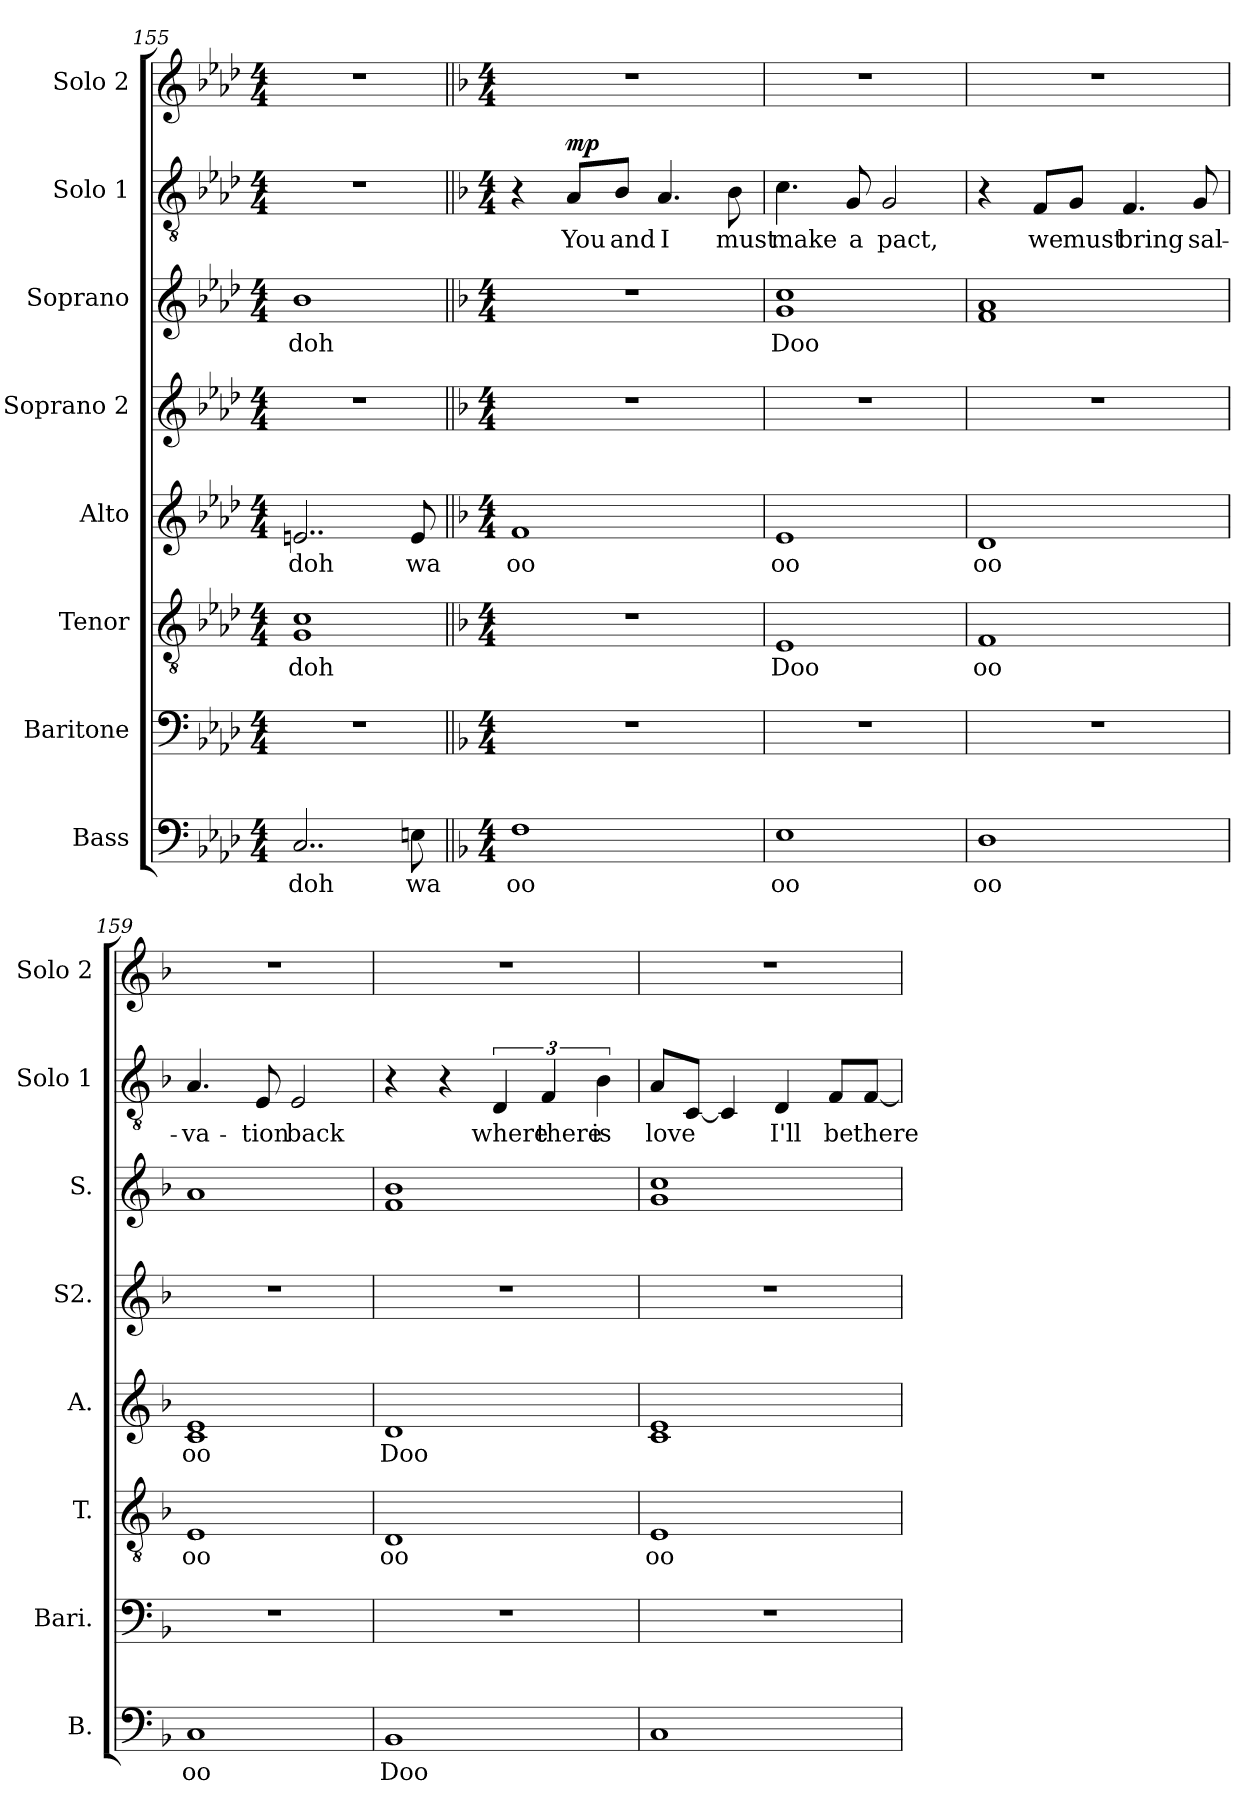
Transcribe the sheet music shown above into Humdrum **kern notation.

**kern	**text	**dynam	**kern	**kern	**text	**dynam	**kern	**text	**dynam	**kern	**kern	**text	**dynam	**kern	**text	**dynam	**kern
*part8	*part8	*part8	*part7	*part6	*part6	*part6	*part5	*part5	*part5	*part4	*part3	*part3	*part3	*part2	*part2	*part2	*part1
*staff8	*staff8	*staff8	*staff7	*staff6	*staff6	*staff6	*staff5	*staff5	*staff5	*staff4	*staff3	*staff3	*staff3	*staff2	*staff2	*staff2	*staff1
*I"Bass	*	*	*I"Baritone	*I"Tenor	*	*	*I"Alto	*	*	*I"Soprano 2	*I"Soprano	*	*	*I"Solo 1	*	*	*I"Solo 2
*I'B.	*	*	*I'Bari.	*I'T.	*	*	*I'A.	*	*	*I'S2.	*I'S.	*	*	*I'Solo 1	*	*	*I'Solo 2
*clefF4	*	*	*clefF4	*clefGv2	*	*	*clefG2	*	*	*clefG2	*clefG2	*	*	*clefGv2	*	*	*clefG2
*k[b-e-a-d-]	*	*	*k[b-e-a-d-]	*k[b-e-a-d-]	*	*	*k[b-e-a-d-]	*	*	*k[b-e-a-d-]	*k[b-e-a-d-]	*	*	*k[b-e-a-d-]	*	*	*k[b-e-a-d-]
*M4/4	*	*	*M4/4	*M4/4	*	*	*M4/4	*	*	*M4/4	*M4/4	*	*	*M4/4	*	*	*M4/4
=155	=155	=155	=155	=155	=155	=155	=155	=155	=155	=155	=155	=155	=155	=155	=155	=155	=155
!	!LO:LY:b	!	!	!	!LO:LY:b	!	!	!LO:LY:b	!	!	!	!LO:LY:b	!	!	!	!	!
2..C/	doh	.	1r	1G 1c	doh	.	2..en/	doh	.	1r	1b-	doh	.	1r	.	.	1r
!	!LO:LY:b	!	!	!	!	!	!	!LO:LY:b	!	!	!	!	!	!	!	!	!
8En\	wa	.	.	.	.	.	8e/	wa	.	.	.	.	.	.	.	.	.
!!LO:LB:g=z
=156||	=156||	=156||	=156||	=156||	=156||	=156||	=156||	=156||	=156||	=156||	=156||	=156||	=156||	=156||	=156||	=156||	=156||
!!LO:REH:place=s1:a:B:fs=12:t=I'll Be There- Jackson 5:qo=1
*k[b-]	*	*	*k[b-]	*k[b-]	*	*	*k[b-]	*	*	*k[b-]	*k[b-]	*	*	*k[b-]	*	*	*k[b-]
*M4/4	*	*	*M4/4	*M4/4	*	*	*M4/4	*	*	*M4/4	*M4/4	*	*	*M4/4	*	*	*M4/4
*	*	*	*	*	*	*	*	*	*	*	*	*	*	*	*	*	*MM84
!	!LO:LY:b	!LO:DY:b	!	!	!	!	!	!LO:LY:b	!LO:DY:b	!	!	!	!	!	!	!	!
1F	oo	other-dynamics	1r	1r	.	.	1f	oo	other-dynamics	1r	1r	.	.	4r	.	.	1r
!	!	!	!	!	!	!	!	!	!	!	!	!	!	!	!LO:LY:b	!LO:DY:b	!
.	.	.	.	.	.	.	.	.	.	.	.	.	.	8A/L	You	mp	.
!	!	!	!	!	!	!	!	!	!	!	!	!	!	!	!LO:LY:b	!	!
.	.	.	.	.	.	.	.	.	.	.	.	.	.	8B-/J	and	.	.
!	!	!	!	!	!	!	!	!	!	!	!	!	!	!	!LO:LY:b	!	!
.	.	.	.	.	.	.	.	.	.	.	.	.	.	4.A/	I	.	.
!	!	!	!	!	!	!	!	!	!	!	!	!	!	!	!LO:LY:b	!	!
.	.	.	.	.	.	.	.	.	.	.	.	.	.	8B-\	must	.	.
=157	=157	=157	=157	=157	=157	=157	=157	=157	=157	=157	=157	=157	=157	=157	=157	=157	=157
!	!LO:LY:b	!	!	!	!LO:LY:b	!LO:DY:b	!	!LO:LY:b	!	!	!	!LO:LY:b	!LO:DY:b	!	!LO:LY:b	!	!
1E	oo	.	1r	1E	Doo	other-dynamics	1e	oo	.	1r	1g 1cc	Doo	other-dynamics	4.c\	make	.	1r
!	!	!	!	!	!	!	!	!	!	!	!	!	!	!	!LO:LY:b	!	!
.	.	.	.	.	.	.	.	.	.	.	.	.	.	8G/	a	.	.
!	!	!	!	!	!	!	!	!	!	!	!	!	!	!	!LO:LY:b	!	!
.	.	.	.	.	.	.	.	.	.	.	.	.	.	2G/	pact,	.	.
=158	=158	=158	=158	=158	=158	=158	=158	=158	=158	=158	=158	=158	=158	=158	=158	=158	=158
!	!LO:LY:b	!	!	!	!LO:LY:b	!	!	!LO:LY:b	!	!	!	!	!	!	!	!	!
1D	oo	.	1r	1F	oo	.	1d	oo	.	1r	1f 1a	.	.	4r	.	.	1r
!	!	!	!	!	!	!	!	!	!	!	!	!	!	!	!LO:LY:b	!	!
.	.	.	.	.	.	.	.	.	.	.	.	.	.	8F/L	we	.	.
!	!	!	!	!	!	!	!	!	!	!	!	!	!	!	!LO:LY:b	!	!
.	.	.	.	.	.	.	.	.	.	.	.	.	.	8G/J	must	.	.
!	!	!	!	!	!	!	!	!	!	!	!	!	!	!	!LO:LY:b	!	!
.	.	.	.	.	.	.	.	.	.	.	.	.	.	4.F/	bring	.	.
!	!	!	!	!	!	!	!	!	!	!	!	!	!	!	!LO:LY:b	!	!
.	.	.	.	.	.	.	.	.	.	.	.	.	.	8G/	sal-	.	.
=159	=159	=159	=159	=159	=159	=159	=159	=159	=159	=159	=159	=159	=159	=159	=159	=159	=159
!	!LO:LY:b	!	!	!	!LO:LY:b	!	!	!LO:LY:b	!	!	!	!	!	!	!LO:LY:b	!	!
1C	oo	.	1r	1E	oo	.	1c 1e	oo	.	1r	1a	.	.	4.A/	-va-	.	1r
!	!	!	!	!	!	!	!	!	!	!	!	!	!	!	!LO:LY:b	!	!
.	.	.	.	.	.	.	.	.	.	.	.	.	.	8E/	-tion	.	.
!	!	!	!	!	!	!	!	!	!	!	!	!	!	!	!LO:LY:b	!	!
.	.	.	.	.	.	.	.	.	.	.	.	.	.	2E/	back	.	.
=160	=160	=160	=160	=160	=160	=160	=160	=160	=160	=160	=160	=160	=160	=160	=160	=160	=160
!	!LO:LY:b	!	!	!	!LO:LY:b	!	!	!LO:LY:b	!	!	!	!	!	!	!	!	!
1BB-	Doo	.	1r	1D	oo	.	1d	Doo	.	1r	1f 1b-	.	.	4r	.	.	1r
.	.	.	.	.	.	.	.	.	.	.	.	.	.	4r	.	.	.
!	!	!	!	!	!	!	!	!	!	!	!	!	!	!	!LO:LY:b	!	!
.	.	.	.	.	.	.	.	.	.	.	.	.	.	6D/	where	.	.
!	!	!	!	!	!	!	!	!	!	!	!	!	!	!	!LO:LY:b	!	!
.	.	.	.	.	.	.	.	.	.	.	.	.	.	6F/	there	.	.
!	!	!	!	!	!	!	!	!	!	!	!	!	!	!	!LO:LY:b	!	!
.	.	.	.	.	.	.	.	.	.	.	.	.	.	6B-\	is	.	.
!!LO:PB:g=z
=161	=161	=161	=161	=161	=161	=161	=161	=161	=161	=161	=161	=161	=161	=161	=161	=161	=161
!	!	!	!	!	!LO:LY:b	!	!	!	!	!	!	!	!	!	!LO:LY:b	!	!
1C	.	.	1r	1E	oo	.	1c 1e	.	.	1r	1g 1cc	.	.	8A/L	love	.	1r
.	.	.	.	.	.	.	.	.	.	.	.	.	.	[8C/J	.	.	.
.	.	.	.	.	.	.	.	.	.	.	.	.	.	4C/]	.	.	.
!	!	!	!	!	!	!	!	!	!	!	!	!	!	!	!LO:LY:b	!	!
.	.	.	.	.	.	.	.	.	.	.	.	.	.	4D/	I'll	.	.
!	!	!	!	!	!	!	!	!	!	!	!	!	!	!	!LO:LY:b	!	!
.	.	.	.	.	.	.	.	.	.	.	.	.	.	8F/L	be	.	.
!	!	!	!	!	!	!	!	!	!	!	!	!	!	!	!LO:LY:b	!	!
.	.	.	.	.	.	.	.	.	.	.	.	.	.	[8F/J	there	.	.
=	=	=	=	=	=	=	=	=	=	=	=	=	=	=	=	=	=
*-	*-	*-	*-	*-	*-	*-	*-	*-	*-	*-	*-	*-	*-	*-	*-	*-	*-
